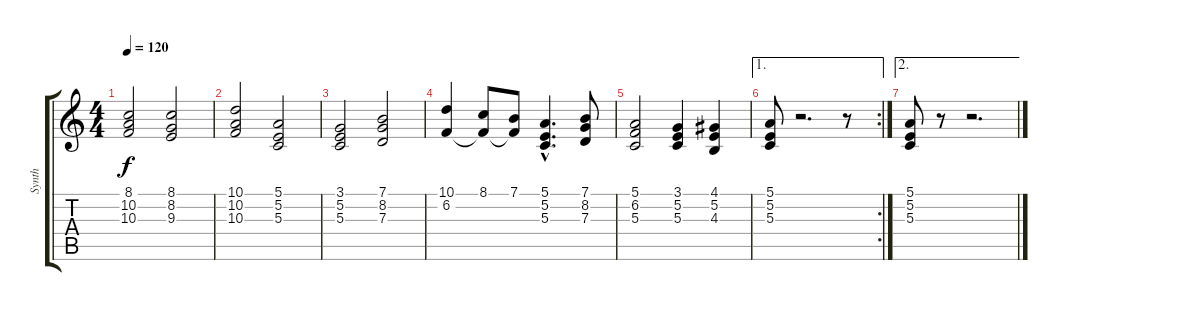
\track ("Synth" "Synth") {instrument stringensemble1}
\staff {score tabs}
\tuning (E4 B3 G3 D3 A2 E2) {hide}
\ts (4 4)
\tempo 120
\clef g2
\ks c
(8.1 10.2 10.3).2{dy f} (8.1 8.2 9.3).2 |
(10.1 10.2 10.3).2 (5.1 5.2 5.3).2 |
(3.1 5.2 5.3).2 (7.1 8.2 7.3).2 |
(10.1 6.2).4 (8.1 6.2{t}).8 (7.1 6.2{t}).8 (5.1{hac} 5.2{hac} 5.3{hac}).4{d} (7.1 8.2 7.3).8 |
(5.1 6.2 5.3).2 (3.1 5.2 5.3).4 (4.1 5.2 4.3).4 |
\ae 1
\rc 2
(5.1 5.2 5.3).8 r.2{d} r.8 |
\ae 2
(5.1 5.2 5.3).8 r.8 r.2{d}
